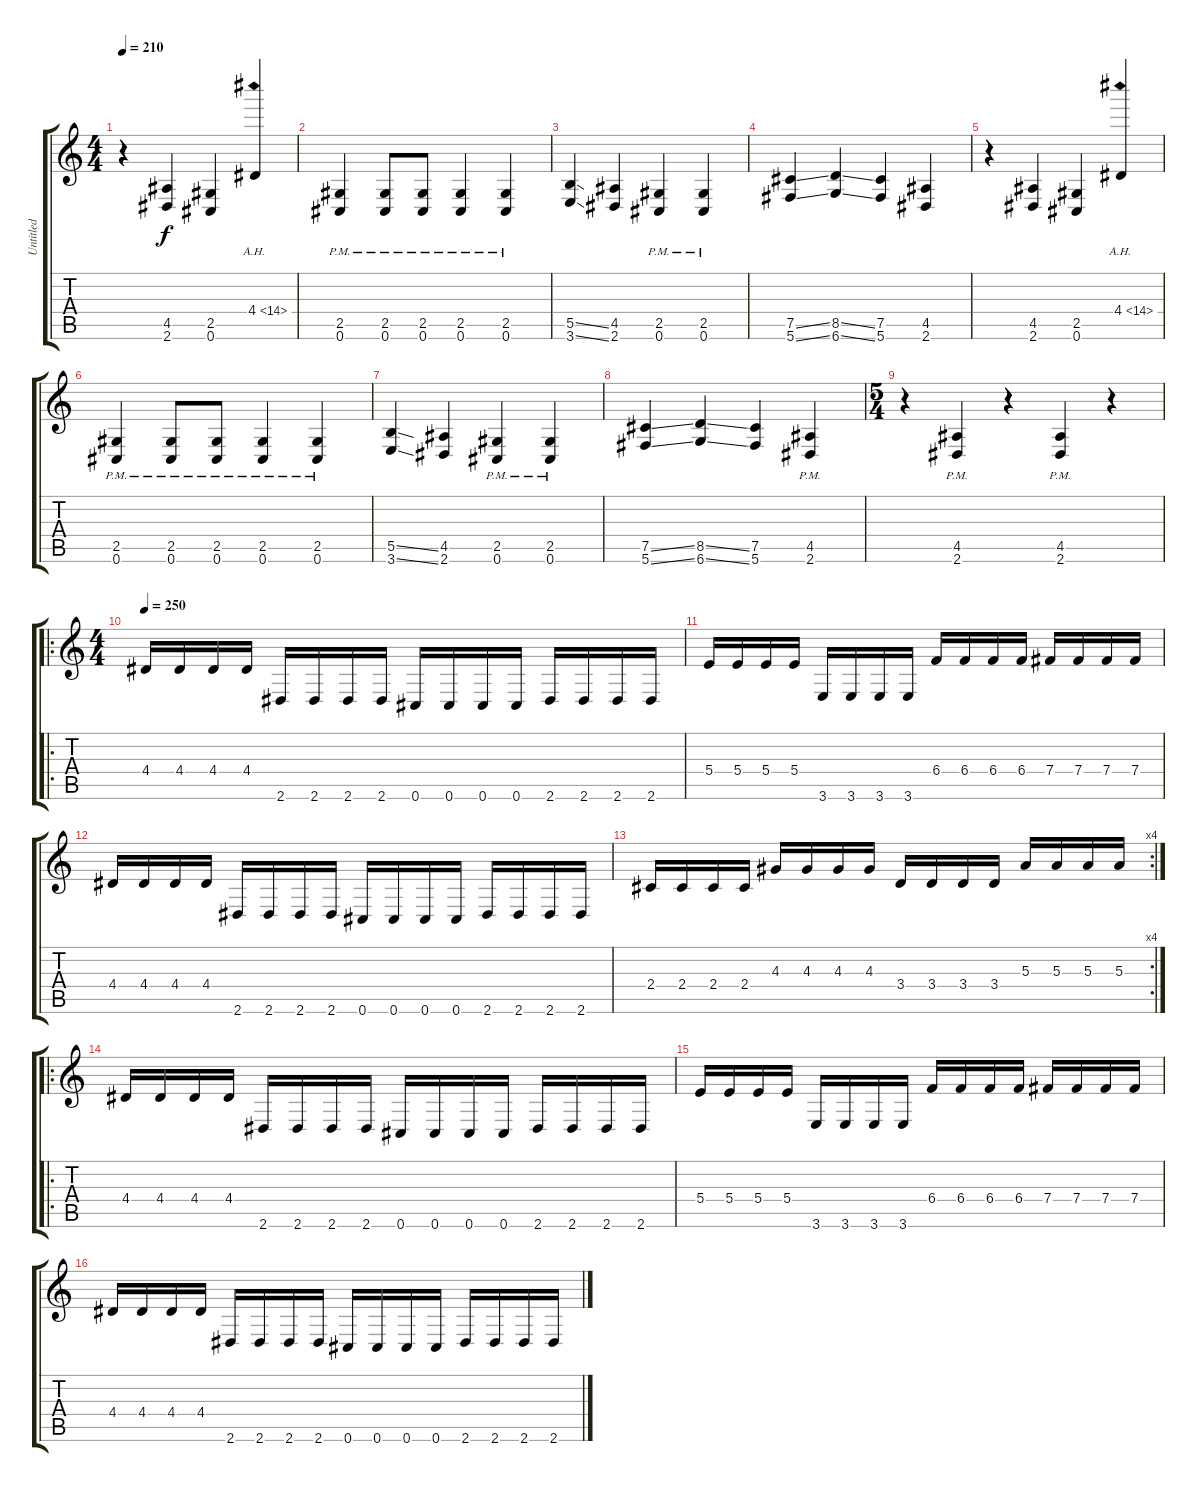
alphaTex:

\track ("Untitled" "Untitled") {instrument distortionguitar}
\staff {score tabs}
\tuning (Db4 Ab3 E3 B2 Gb2 Db2) {hide}
\ts (4 4)
\tempo 210
\clef g2
\ks c
r.4{dy f} (4.5 2.6).4 (2.5 0.6).4 4.4{ah 10}.4 |
(2.5{pm} 0.6{pm}).4 (2.5{pm} 0.6{pm}).8 (2.5{pm} 0.6{pm}).8 (2.5{pm} 0.6{pm}).4 (2.5{pm} 0.6{pm}).4 |
(5.5{ss} 3.6{ss}).4 (4.5 2.6).4 (2.5{pm} 0.6{pm}).4 (2.5{pm} 0.6{pm}).4 |
(7.5{ss} 5.6{ss}).4 (8.5{ss} 6.6{ss}).4 (7.5 5.6).4 (4.5 2.6).4 |
r.4 (4.5 2.6).4 (2.5 0.6).4 4.4{ah 10}.4 |
(2.5{pm} 0.6{pm}).4 (2.5{pm} 0.6{pm}).8 (2.5{pm} 0.6{pm}).8 (2.5{pm} 0.6{pm}).4 (2.5{pm} 0.6{pm}).4 |
(5.5{ss} 3.6{ss}).4 (4.5 2.6).4 (2.5{pm} 0.6{pm}).4 (2.5{pm} 0.6{pm}).4 |
(7.5{ss} 5.6{ss}).4 (8.5{ss} 6.6{ss}).4 (7.5 5.6).4 (4.5{pm} 2.6{pm}).4 |
\ts (5 4)
r.4 (4.5{pm} 2.6{pm}).4 r.4 (4.5{pm} 2.6{pm}).4 r.4 |
\ro
\ts (4 4)
\tempo 250
4.4.16 4.4.16 4.4.16 4.4.16 2.6.16 2.6.16 2.6.16 2.6.16 0.6.16 0.6.16 0.6.16 0.6.16 2.6.16 2.6.16 2.6.16 2.6.16 |
5.4.16 5.4.16 5.4.16 5.4.16 3.6.16 3.6.16 3.6.16 3.6.16 6.4.16 6.4.16 6.4.16 6.4.16 7.4.16 7.4.16 7.4.16 7.4.16 |
4.4.16 4.4.16 4.4.16 4.4.16 2.6.16 2.6.16 2.6.16 2.6.16 0.6.16 0.6.16 0.6.16 0.6.16 2.6.16 2.6.16 2.6.16 2.6.16 |
\rc 4
2.4.16 2.4.16 2.4.16 2.4.16 4.3.16 4.3.16 4.3.16 4.3.16 3.4.16 3.4.16 3.4.16 3.4.16 5.3.16 5.3.16 5.3.16 5.3.16 |
\ro
4.4.16 4.4.16 4.4.16 4.4.16 2.6.16 2.6.16 2.6.16 2.6.16 0.6.16 0.6.16 0.6.16 0.6.16 2.6.16 2.6.16 2.6.16 2.6.16 |
5.4.16 5.4.16 5.4.16 5.4.16 3.6.16 3.6.16 3.6.16 3.6.16 6.4.16 6.4.16 6.4.16 6.4.16 7.4.16 7.4.16 7.4.16 7.4.16 |
4.4.16 4.4.16 4.4.16 4.4.16 2.6.16 2.6.16 2.6.16 2.6.16 0.6.16 0.6.16 0.6.16 0.6.16 2.6.16 2.6.16 2.6.16 2.6.16
